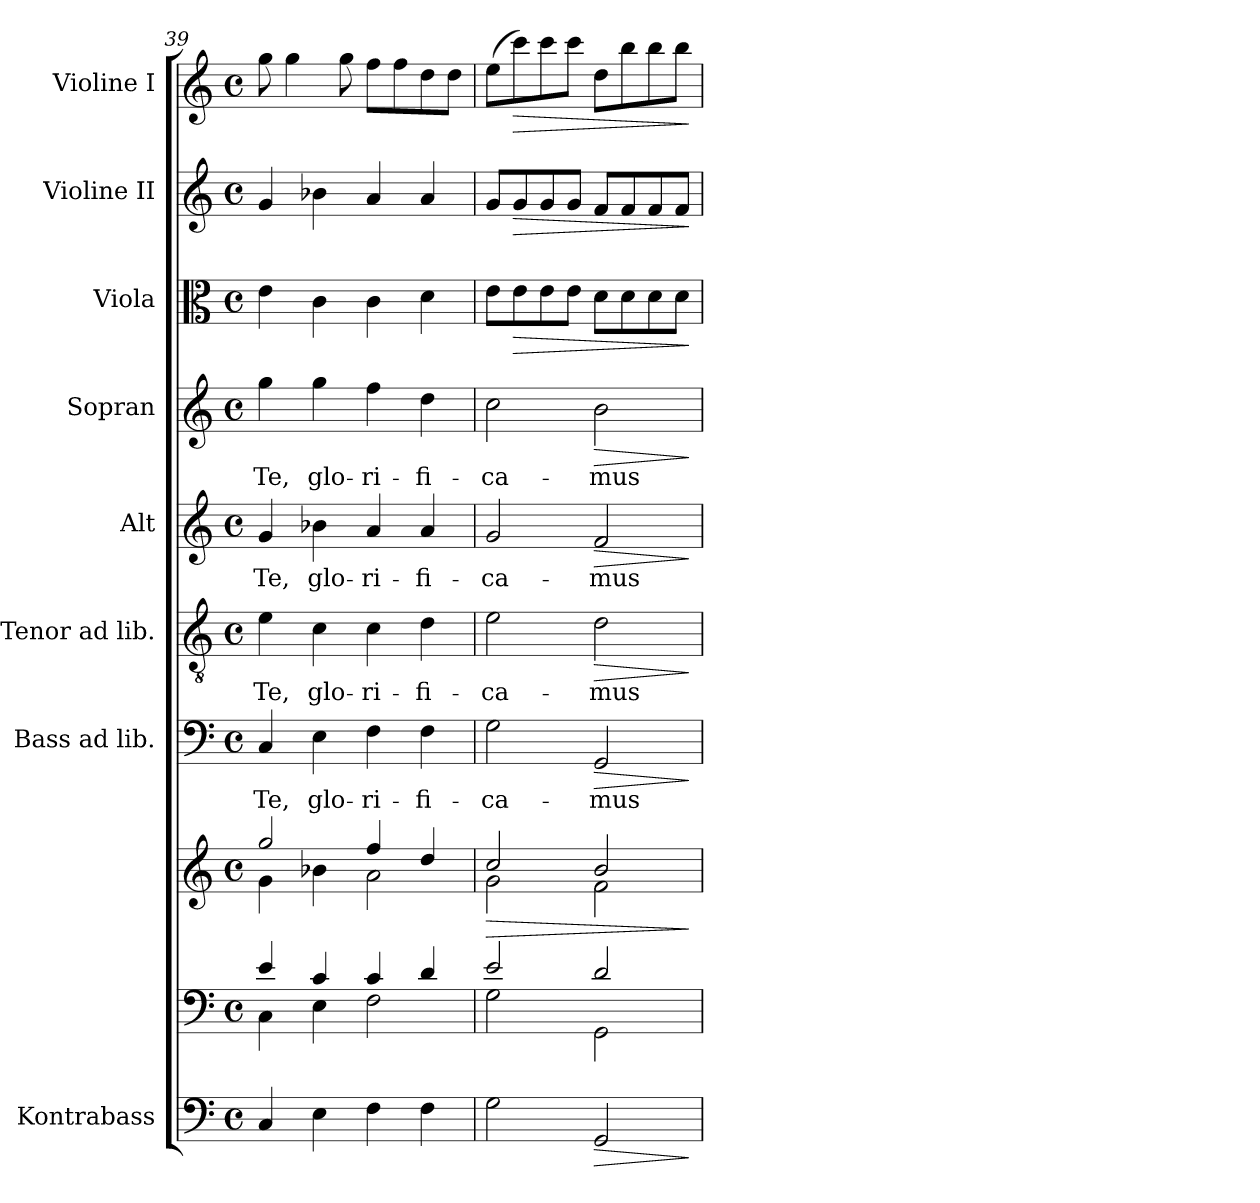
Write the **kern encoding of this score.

**kern	**dynam	**kern	**kern	**dynam	**kern	**text	**dynam	**kern	**text	**dynam	**kern	**text	**dynam	**kern	**text	**dynam	**kern	**dynam	**kern	**dynam	**kern	**dynam
*part9	*part9	*part8	*part8	*part8	*part7	*part7	*part7	*part6	*part6	*part6	*part5	*part5	*part5	*part4	*part4	*part4	*part3	*part3	*part2	*part2	*part1	*part1
*staff10	*staff10	*staff9	*staff8	*staff8/9	*staff7	*staff7	*staff7	*staff6	*staff6	*staff6	*staff5	*staff5	*staff5	*staff4	*staff4	*staff4	*staff3	*staff3	*staff2	*staff2	*staff1	*staff1
*I"Kontrabass	*	*	*	*	*I"Bass ad lib.	*	*	*I"Tenor ad lib.	*	*	*I"Alt	*	*	*I"Sopran	*	*	*I"Viola	*	*I"Violine II	*	*I"Violine I	*
*I'Kb.	*	*	*	*	*I'B.	*	*	*I'T.	*	*	*I'A.	*	*	*I'S.	*	*	*I'Vla.	*	*I'Vl. II	*	*I'Vl. I	*
*clefF4	*	*clefF4	*clefG2	*	*clefF4	*	*	*clefGv2	*	*	*clefG2	*	*	*clefG2	*	*	*clefC3	*	*clefG2	*	*clefG2	*
*ITrd7c12	*	*	*	*	*	*	*	*	*	*	*	*	*	*	*	*	*	*	*	*	*	*
*k[]	*	*k[]	*k[]	*	*k[]	*	*	*k[]	*	*	*k[]	*	*	*k[]	*	*	*k[]	*	*k[]	*	*k[]	*
*C:	*	*C:	*C:	*	*C:	*	*	*C:	*	*	*C:	*	*	*C:	*	*	*C:	*	*C:	*	*C:	*
*M4/4	*	*M4/4	*M4/4	*	*M4/4	*	*	*M4/4	*	*	*M4/4	*	*	*M4/4	*	*	*M4/4	*	*M4/4	*	*M4/4	*
*met(c)	*	*met(c)	*met(c)	*	*met(c)	*	*	*met(c)	*	*	*met(c)	*	*	*met(c)	*	*	*met(c)	*	*met(c)	*	*met(c)	*
=39	=39	=39	=39	=39	=39	=39	=39	=39	=39	=39	=39	=39	=39	=39	=39	=39	=39	=39	=39	=39	=39	=39
*	*	*^	*^	*	*	*	*	*	*	*	*	*	*	*	*	*	*	*	*	*	*	*
!	!	!	!	!	!	!	!	!LO:LY:b	!	!	!LO:LY:b	!	!	!LO:LY:b	!	!	!LO:LY:b	!	!	!	!	!	!	!
4CC/	.	4e/	4C\	2gg/	4g\	.	4C/	Te,	.	4e\	Te,	.	4g/	Te,	.	4gg\	Te,	.	4e\	.	4g/	.	8gg\	.
.	.	.	.	.	.	.	.	.	.	.	.	.	.	.	.	.	.	.	.	.	.	.	4gg\	.
!	!	!	!	!	!	!	!	!LO:LY:b	!	!	!LO:LY:b	!	!	!LO:LY:b	!	!	!LO:LY:b	!	!	!	!	!	!	!
4EE\	.	4c/	4E\	.	4b-X\	.	4E\	glo-	.	4c\	glo-	.	4b-X\	glo-	.	4gg\	glo-	.	4c\	.	4b-X\	.	.	.
.	.	.	.	.	.	.	.	.	.	.	.	.	.	.	.	.	.	.	.	.	.	.	8gg\	.
!	!	!	!	!	!	!	!	!LO:LY:b	!	!	!LO:LY:b	!	!	!LO:LY:b	!	!	!LO:LY:b	!	!	!	!	!	!	!
4FF\	.	4c/	2F\	4ff/	2a\	.	4F\	-ri-	.	4c\	-ri-	.	4a/	-ri-	.	4ff\	-ri-	.	4c\	.	4a/	.	8ff\L	.
.	.	.	.	.	.	.	.	.	.	.	.	.	.	.	.	.	.	.	.	.	.	.	8ff\	.
!	!	!	!	!	!	!	!	!LO:LY:b	!	!	!LO:LY:b	!	!	!LO:LY:b	!	!	!LO:LY:b	!	!	!	!	!	!	!
4FF\	.	4d/	.	4dd/	.	.	4F\	-fi-	.	4d\	-fi-	.	4a/	-fi-	.	4dd\	-fi-	.	4d\	.	4a/	.	8dd\	.
.	.	.	.	.	.	.	.	.	.	.	.	.	.	.	.	.	.	.	.	.	.	.	8dd\J	.
=40	=40	=40	=40	=40	=40	=40	=40	=40	=40	=40	=40	=40	=40	=40	=40	=40	=40	=40	=40	=40	=40	=40	=40	=40
!	!	!	!	!	!	!LO:HP:b	!	!LO:LY:b	!	!	!LO:LY:b	!	!	!LO:LY:b	!	!	!LO:LY:b	!	!	!	!	!	!	!
2GG\	.	2e/	2G\	2cc/	2g\	>	2G\	-ca-	.	2e\	-ca-	.	2g/	-ca-	.	2cc\	-ca-	.	8e\L	.	8g/L	.	(>8ee\L	.
!	!	!	!	!	!	!	!	!	!	!	!	!	!	!	!	!	!	!	!	!LO:HP:b	!	!LO:HP:b	!	!LO:HP:b
.	.	.	.	.	.	.	.	.	.	.	.	.	.	.	.	.	.	.	8e\	>	8g/	>	8ccc\)	>
.	.	.	.	.	.	.	.	.	.	.	.	.	.	.	.	.	.	.	8e\	.	8g/	.	8ccc\	.
.	.	.	.	.	.	.	.	.	.	.	.	.	.	.	.	.	.	.	8e\J	.	8g/J	.	8ccc\J	.
!	!LO:HP:b	!	!	!	!	!	!	!LO:LY:b	!LO:HP:b	!	!LO:LY:b	!LO:HP:b	!	!LO:LY:b	!LO:HP:b	!	!LO:LY:b	!LO:HP:b	!	!	!	!	!	!
2GGG/	>	2d/	2GG\	2b/	2f\	.	2GG/	-mus	>	2d\	-mus	>	2f/	-mus	>	2b\	-mus	>	8d\L	.	8f/L	.	8dd\L	.
.	.	.	.	.	.	.	.	.	.	.	.	.	.	.	.	.	.	.	8d\	.	8f/	.	8bb\	.
.	.	.	.	.	.	.	.	.	.	.	.	.	.	.	.	.	.	.	8d\	.	8f/	.	8bb\	.
.	.	.	.	.	.	.	.	.	.	.	.	.	.	.	.	.	.	.	8d\J	.	8f/J	.	8bb\J	.
*	*	*v	*v	*	*	*	*	*	*	*	*	*	*	*	*	*	*	*	*	*	*	*	*	*
*	*	*	*v	*v	*	*	*	*	*	*	*	*	*	*	*	*	*	*	*	*	*	*	*
.	]	.	.	]	.	.	]	.	.	]	.	.	]	.	.	]	.	]	.	]	.	]
=	=	=	=	=	=	=	=	=	=	=	=	=	=	=	=	=	=	=	=	=	=	=
*-	*-	*-	*-	*-	*-	*-	*-	*-	*-	*-	*-	*-	*-	*-	*-	*-	*-	*-	*-	*-	*-	*-
